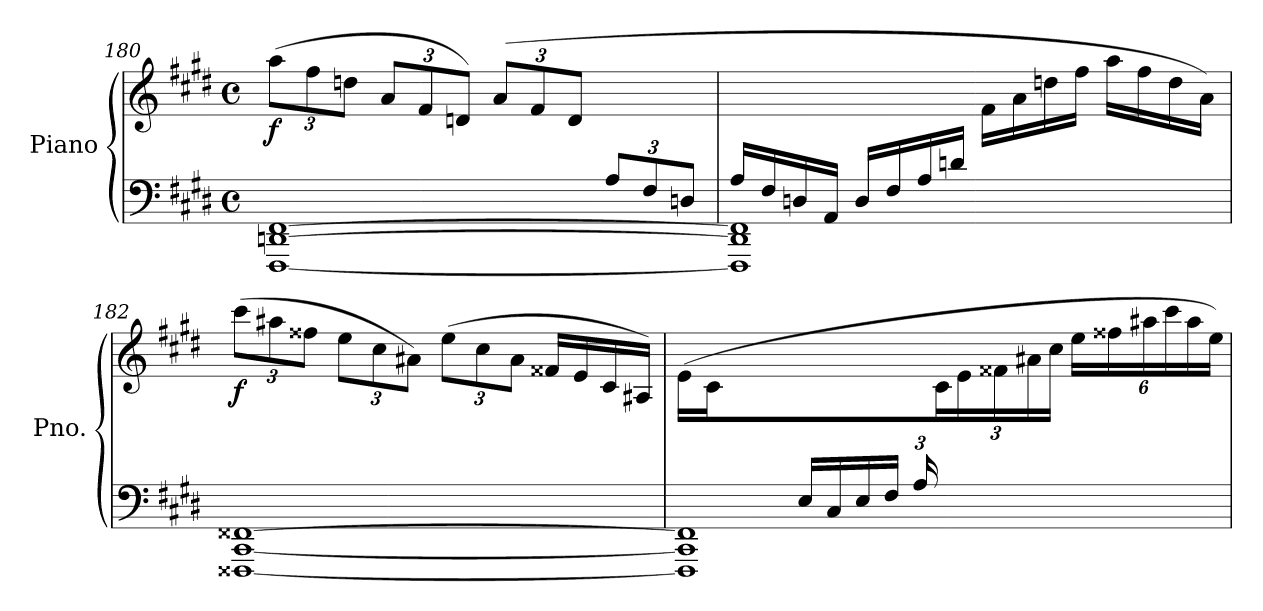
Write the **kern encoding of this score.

**kern	**kern	**dynam
*part1	*part1	*part1
*staff2	*staff1	*staff1/2
*I"Piano	*	*
*I'Pno.	*	*
*clefF4	*clefG2	*
*k[f#c#g#d#]	*k[f#c#g#d#]	*
*M4/4	*M4/4	*
*met(c)	*met(c)	*
=180	=180	=180
*^	*	*
*	*	*Xbrackettup	*
!	!	!	!LO:DY:b
2.ryy	[1FFF# [1DDn [1FF#	(>12aa\L	f
.	.	12ff#\	.
.	.	12ddn\J	.
.	.	12a/L	.
.	.	12f#/	.
.	.	12dn/J)	.
.	.	(>12a/L	.
.	.	12f#/	.
.	.	12d/J	.
*Xbrackettup	*	*	*
12A/L	.	4ryy	.
12F#/	.	.	.
12Dn/J)	.	.	.
!!LO:LB:g=z
=181	=181	=181	=181
(>16A/LL	1FFF#] 1DD] 1FF#]	2ryy	.
16F#/	.	.	.
16Dn/	.	.	.
16AA/JJ	.	.	.
16D/LL	.	.	.
16F#/	.	.	.
16A/	.	.	.
16dn/JJ	.	.	.
2ryy	.	16f#\LL	.
.	.	16a\	.
.	.	16ddn\	.
.	.	16ff#\JJ	.
.	.	16aa\LL	.
.	.	16ff#\	.
.	.	16dd\	.
.	.	16a\JJ)	.
*v	*v	*	*
=182	=182	=182
!	!	!LO:DY:b
[1FFF##X [1CC# [1FF##X	(>12ccc#\L	f
.	12aa#X\	.
.	12ff##X\J	.
.	12ee\L	.
.	12cc#\	.
.	12a#X\J)	.
.	(>12ee\L	.
.	12cc#\	.
.	12a#\J	.
.	16f##X/LL	.
.	16e/	.
.	16c#/	.
.	16A#X/JJ)	.
=183	=183	=183
*^	*	*
8ryy	1FFF##] 1CC#] 1FF##]	(>16e/LL	.
.	.	16c#/	.
16A#X/	.	12%5ryy	.
16F##X/JJ	.	.	.
16E/LL	.	.	.
16C#/	.	.	.
16E/	.	.	.
16F##/JJ	.	.	.
24A#/LL	.	.	.
24%11ryy	.	24c#\	.
.	.	24e\	.
.	.	24f##X\	.
.	.	24a#X\	.
.	.	24cc#\JJ	.
.	.	24ee\LL	.
.	.	24ff##X\	.
.	.	24aa#X\	.
.	.	24ccc#\	.
.	.	24aa#\	.
.	.	24ee\JJ)	.
*v	*v	*	*
=	=	=
*-	*-	*-
